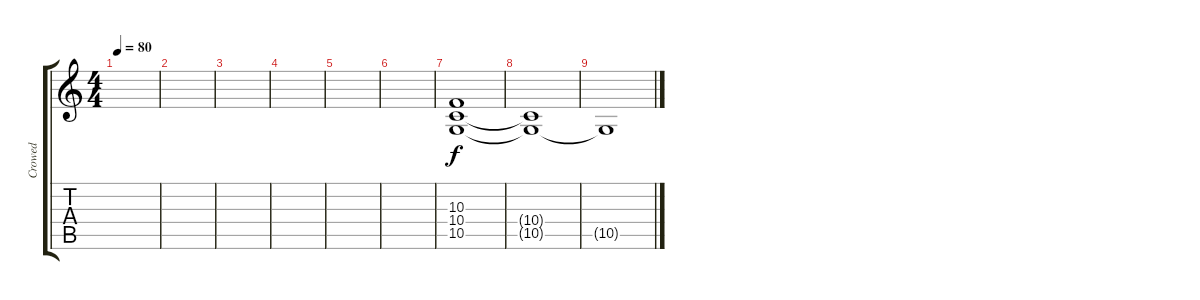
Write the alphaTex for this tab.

\track ("Crowed" "Crowed") {instrument applause}
\staff {score tabs}
\tuning (E4 B3 G3 D3 A2 E2) {hide}
\ts (4 4)
\tempo 80
\clef g2
\ks c
|
|
|
|
|
|
(10.3 10.4 10.5).1 |
(10.4{t} 10.5{t}).1 |
10.5{t}.1
